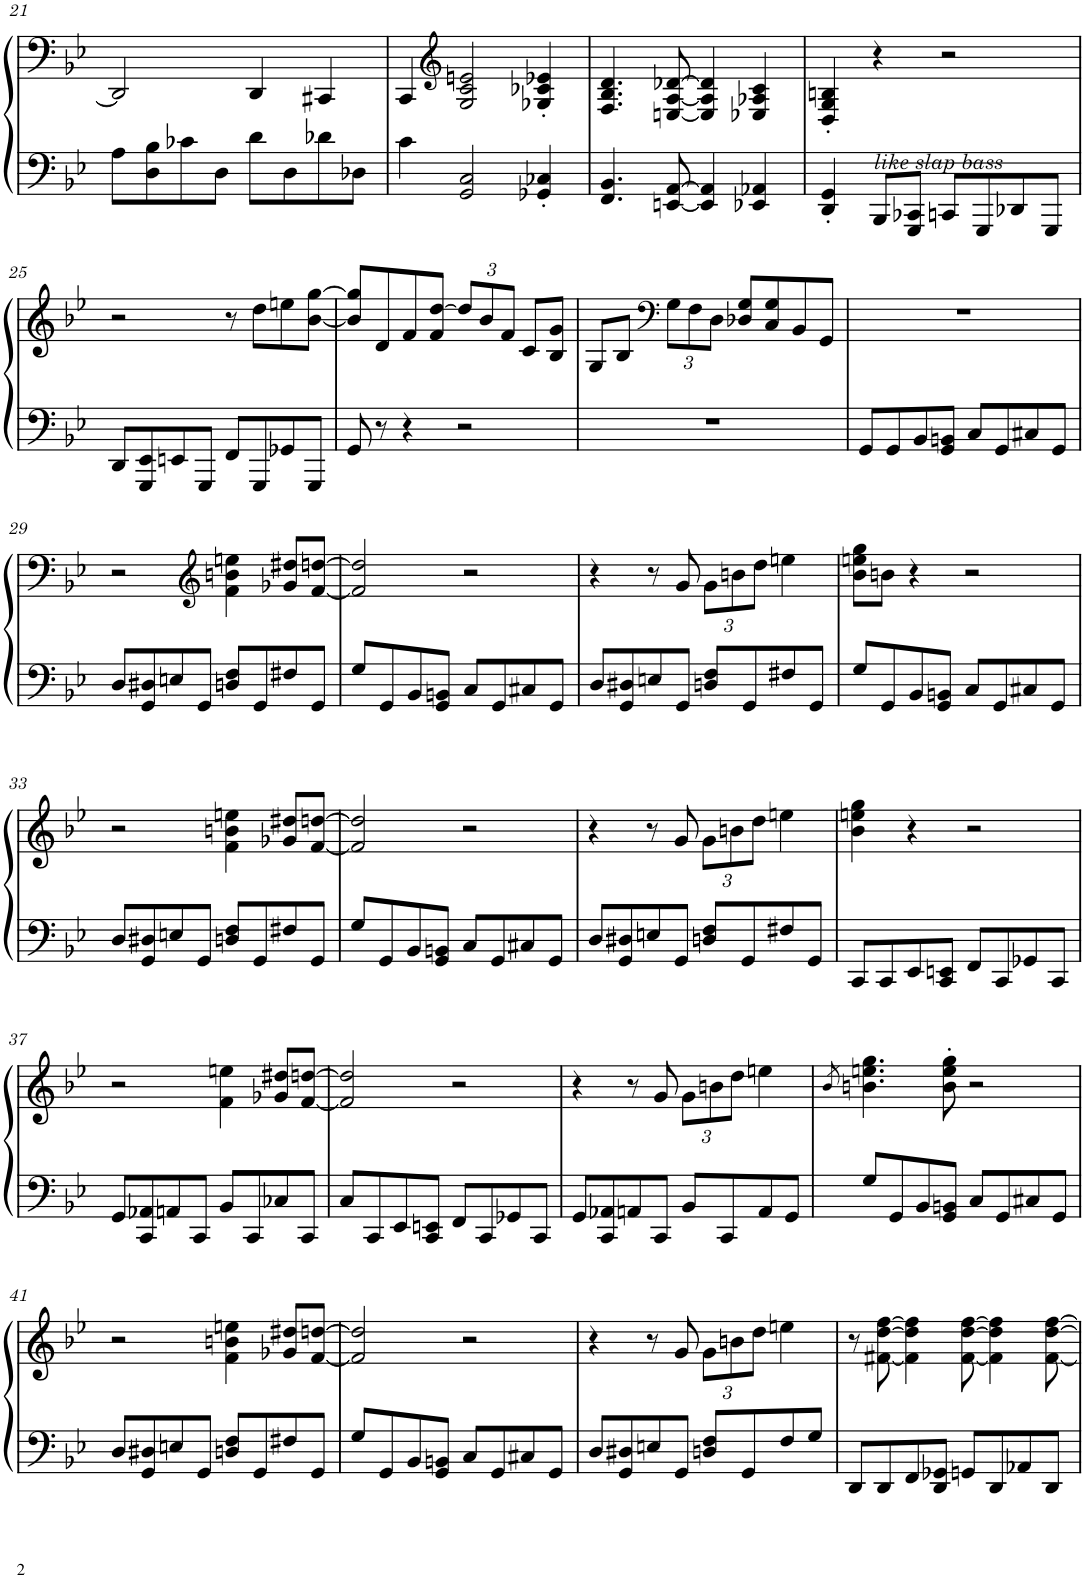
**kern	**kern
*part1	*part1
*staff2	*staff1
*I"Upright Piano	*
*I'Pno.	*
!!LO:PB:g=z
*clefF4	*clefF4
*k[b-e-]	*k[b-e-]
*M4/4	*M4/4
=21	=21
8A\L	2DD/]
8D\ 8B-\	.
8c-X\	.
8D\J	.
8d\L	4DD/
8D\	.
8d-X\	4CC#X/
8D-X\J	.
=22	=22
4c\	4CC/
*	*clefG2
2GG/ 2C/	2G/ 2c/ 2en/
4GG-X/' 4C-X/'	4G-X/' 4c-X/' 4e-X/'
=23	=23
4.FF/ 4.BB-/	4.F/ 4.B-/ 4.d/
[8EEn/ [8AA/	[8En/ [8A/ [8d-X/
4EE/] 4AA/]	4E/] 4A/] 4d-/]
4EE-X/ 4AA-X/	4E-X/ 4A-X/ 4c/
=24	=24
4DD/' 4GG/'	4D/' 4G/' 4Bn/'
!LO:TX:b:i:t=like slap bass	!
8BBB-/L	4r
8GGG/ 8CC-X/J	.
8CCn/L	2r
8GGG/	.
8DD-X/	.
8GGG/J	.
!!LO:LB:g=z
=25	=25
8DD/L	2r
8GGG/ 8EE-/	.
8EEn/	.
8GGG/J	.
8FF/L	8r
8GGG/	8dd\L
8GG-X/	8een\
8GGG/J	[8b-\ [8gg\J
=26	=26
8GG/	8b-/] 8gg/]L
8r	8d/
4r	8f/
.	8f/ [8dd/J
*	*Xbrackettup
2r	12dd/L]
.	12b-/
.	12f/J
.	8c/L
.	8B-/ 8g/J
=27	=27
1r	8G/L
.	8B-/J
*	*clefF4
.	12G\L
.	12F\
.	12D\J
.	8D-X/ 8G/L
.	8C/ 8G/
.	8BB-/
.	8GG/J
=28	=28
8GG/L	1r
8GG/	.
8BB-/	.
8GG/ 8BBn/J	.
8C/L	.
8GG/	.
8C#X/	.
8GG/J	.
!!LO:LB:g=z
=29	=29
8D/L	2r
8GG/ 8D#X/	.
8En/	.
8GG/J	.
*	*clefG2
8Dn/ 8F/L	4f\ 4bn\ 4een\
8GG/	.
8F#X/	8g-X/ 8dd#X/L
8GG/J	[8f/ [8ddn/J
=30	=30
8G/L	2f/] 2dd/]
8GG/	.
8BB-/	.
8GG/ 8BBn/J	.
8C/L	2r
8GG/	.
8C#X/	.
8GG/J	.
=31	=31
8D/L	4r
8GG/ 8D#X/	.
8En/	8r
8GG/J	8g/
8Dn/ 8F/L	12g\L
.	12bn\
8GG/	.
.	12dd\J
8F#X/	4een\
8GG/J	.
=32	=32
8G/L	8b-\ 8een\ 8gg\L
8GG/	8bn\J
8BB-/	4r
8GG/ 8BBn/J	.
8C/L	2r
8GG/	.
8C#X/	.
8GG/J	.
!!LO:LB:g=z
=33	=33
8D/L	2r
8GG/ 8D#X/	.
8En/	.
8GG/J	.
8Dn/ 8F/L	4f\ 4bn\ 4een\
8GG/	.
8F#X/	8g-X/ 8dd#X/L
8GG/J	[8f/ [8ddn/J
=34	=34
8G/L	2f/] 2dd/]
8GG/	.
8BB-/	.
8GG/ 8BBn/J	.
8C/L	2r
8GG/	.
8C#X/	.
8GG/J	.
=35	=35
8D/L	4r
8GG/ 8D#X/	.
8En/	8r
8GG/J	8g/
8Dn/ 8F/L	12g\L
.	12bn\
8GG/	.
.	12dd\J
8F#X/	4een\
8GG/J	.
=36	=36
8CC/L	4b-\ 4een\ 4gg\
8CC/	.
8EE-/	4r
8CC/ 8EEn/J	.
8FF/L	2r
8CC/	.
8GG-X/	.
8CC/J	.
!!LO:LB:g=z
=37	=37
8GG/L	2r
8CC/ 8AA-X/	.
8AAn/	.
8CC/J	.
8BB-/L	4f\ 4een\
8CC/	.
8C-X/	8g-X/ 8dd#X/L
8CC/J	[8f/ [8ddn/J
=38	=38
8C/L	2f/] 2dd/]
8CC/	.
8EE-/	.
8CC/ 8EEn/J	.
8FF/L	2r
8CC/	.
8GG-X/	.
8CC/J	.
=39	=39
8GG/L	4r
8CC/ 8AA-X/	.
8AAn/	8r
8CC/J	8g/
8BB-/L	12g\L
.	12bn\
8CC/	.
.	12dd\J
8AA/	4een\
8GG/J	.
=40	=40
.	8qb-/
8G/L	4.bn\ 4.een\ 4.gg\
8GG/	.
8BB-/	.
8GG/ 8BBn/J	8b\' 8ee\' 8gg\'
8C/L	2r
8GG/	.
8C#X/	.
8GG/J	.
!!LO:LB:g=z
=41	=41
8D/L	2r
8GG/ 8D#X/	.
8En/	.
8GG/J	.
8Dn/ 8F/L	4f\ 4bn\ 4een\
8GG/	.
8F#X/	8g-X/ 8dd#X/L
8GG/J	[8f/ [8ddn/J
=42	=42
8G/L	2f/] 2dd/]
8GG/	.
8BB-/	.
8GG/ 8BBn/J	.
8C/L	2r
8GG/	.
8C#X/	.
8GG/J	.
=43	=43
8D/L	4r
8GG/ 8D#X/	.
8En/	8r
8GG/J	8g/
8Dn/ 8F/L	12g\L
.	12bn\
8GG/	.
.	12dd\J
8F/	4een\
8G/J	.
=44	=44
8DD/L	8r
8DD/	[8f#X\ [8dd\ [8ff\
8FF/	4f#\] 4dd\] 4ff\]
8DD/ 8GG-X/J	.
8GGn/L	[8f#\ [8dd\ [8ff\
8DD/	4f#\] 4dd\] 4ff\]
8AA-X/	.
8DD/J	[8f#\ [8dd\ [8ff\
=	=
*-	*-
